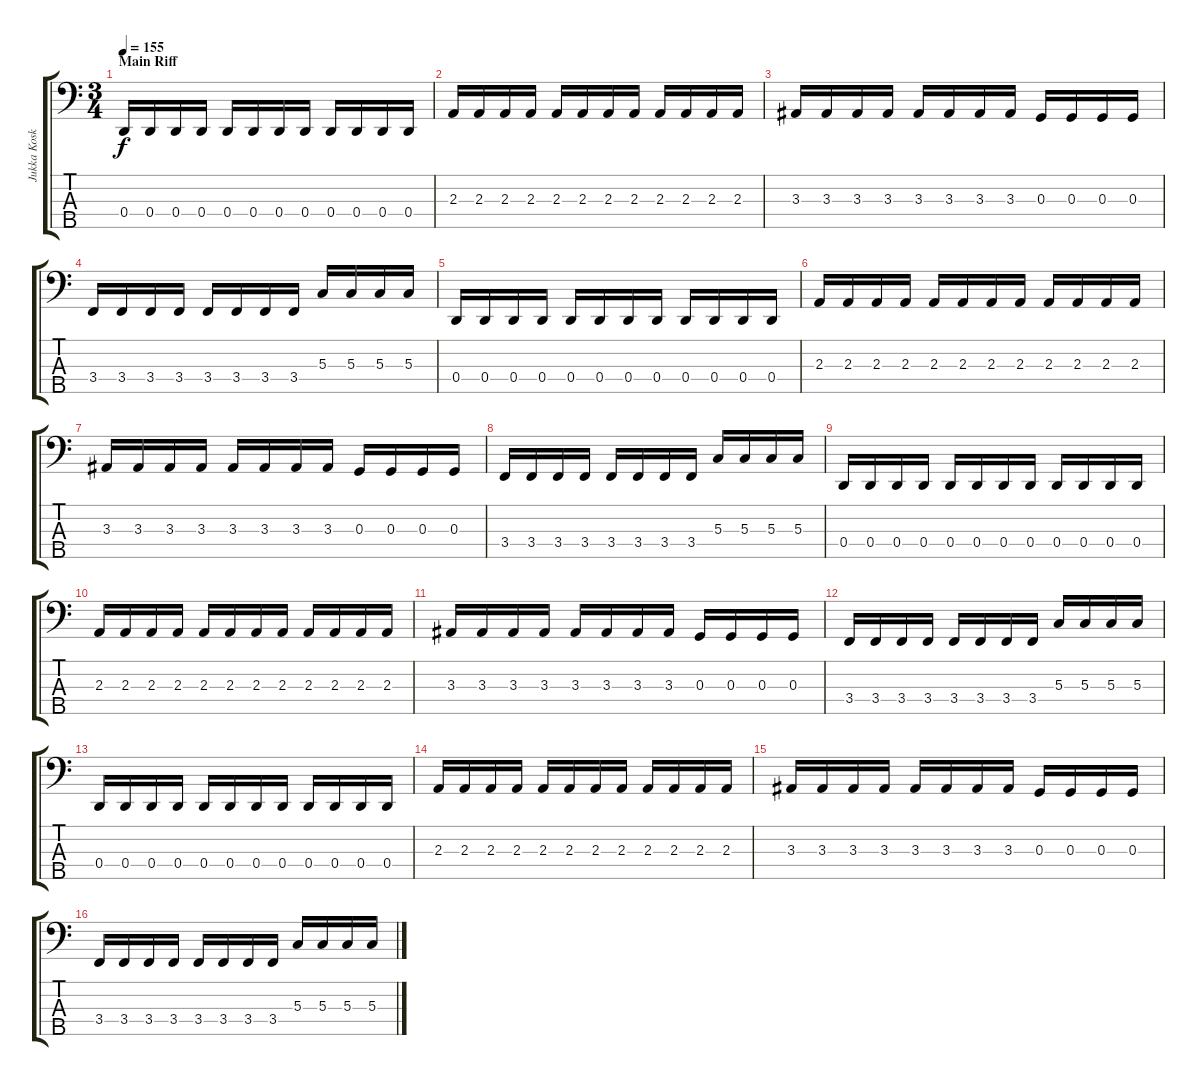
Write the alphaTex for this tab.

\track ("Jukka Koskinen" "Jukka Kosk") {instrument electricbasspick}
\staff {score tabs}
\tuning (F2 C2 G1 D1 A0) {hide}
\ts (3 4)
\section ("" "Main Riff")
\tempo 155
\clef f4
\ks c
0.4.16{dy f} 0.4.16 0.4.16 0.4.16 0.4.16 0.4.16 0.4.16 0.4.16 0.4.16 0.4.16 0.4.16 0.4.16 |
2.3.16 2.3.16 2.3.16 2.3.16 2.3.16 2.3.16 2.3.16 2.3.16 2.3.16 2.3.16 2.3.16 2.3.16 |
3.3.16 3.3.16 3.3.16 3.3.16 3.3.16 3.3.16 3.3.16 3.3.16 0.3.16 0.3.16 0.3.16 0.3.16 |
3.4.16 3.4.16 3.4.16 3.4.16 3.4.16 3.4.16 3.4.16 3.4.16 5.3.16 5.3.16 5.3.16 5.3.16 |
0.4.16 0.4.16 0.4.16 0.4.16 0.4.16 0.4.16 0.4.16 0.4.16 0.4.16 0.4.16 0.4.16 0.4.16 |
2.3.16 2.3.16 2.3.16 2.3.16 2.3.16 2.3.16 2.3.16 2.3.16 2.3.16 2.3.16 2.3.16 2.3.16 |
3.3.16 3.3.16 3.3.16 3.3.16 3.3.16 3.3.16 3.3.16 3.3.16 0.3.16 0.3.16 0.3.16 0.3.16 |
3.4.16 3.4.16 3.4.16 3.4.16 3.4.16 3.4.16 3.4.16 3.4.16 5.3.16 5.3.16 5.3.16 5.3.16 |
0.4.16 0.4.16 0.4.16 0.4.16 0.4.16 0.4.16 0.4.16 0.4.16 0.4.16 0.4.16 0.4.16 0.4.16 |
2.3.16 2.3.16 2.3.16 2.3.16 2.3.16 2.3.16 2.3.16 2.3.16 2.3.16 2.3.16 2.3.16 2.3.16 |
3.3.16 3.3.16 3.3.16 3.3.16 3.3.16 3.3.16 3.3.16 3.3.16 0.3.16 0.3.16 0.3.16 0.3.16 |
3.4.16 3.4.16 3.4.16 3.4.16 3.4.16 3.4.16 3.4.16 3.4.16 5.3.16 5.3.16 5.3.16 5.3.16 |
0.4.16 0.4.16 0.4.16 0.4.16 0.4.16 0.4.16 0.4.16 0.4.16 0.4.16 0.4.16 0.4.16 0.4.16 |
2.3.16 2.3.16 2.3.16 2.3.16 2.3.16 2.3.16 2.3.16 2.3.16 2.3.16 2.3.16 2.3.16 2.3.16 |
3.3.16 3.3.16 3.3.16 3.3.16 3.3.16 3.3.16 3.3.16 3.3.16 0.3.16 0.3.16 0.3.16 0.3.16 |
3.4.16 3.4.16 3.4.16 3.4.16 3.4.16 3.4.16 3.4.16 3.4.16 5.3.16 5.3.16 5.3.16 5.3.16
